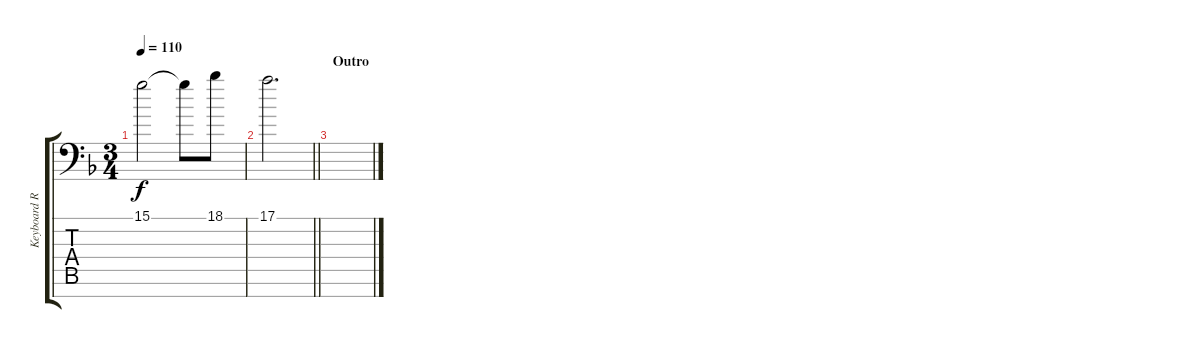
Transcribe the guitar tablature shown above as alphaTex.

\track ("Keyboard Right Hand" "Keyboard R") {instrument stringensemble2}
\staff {score tabs}
\tuning (E4 B3 G3 D3 A2 E2 A1) {hide}
\ts (3 4)
\tempo 110
\clef f4
\ks dminor
15.1.2{dy f} 15.1{t}.8 18.1.8 |
\barLineRight lightlight
17.1.2{d} |
\section ("" "Outro")
